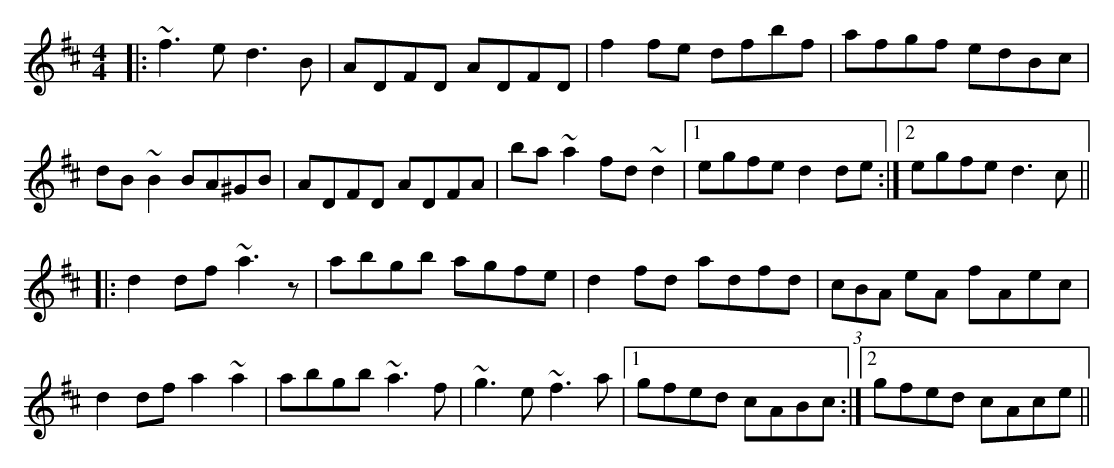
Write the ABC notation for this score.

X:1
M:4/4
K:D
|:~f3e d3B|ADFD ADFD|f2fe dfbf|afgf edBc|
dB~B2 BA^GB|ADFD ADFA|ba~a2 fd~d2|1 egfe d2de:|2 egfe d3c||
|:d2df ~a3z|abgb agfe|d2fd adfd|(3cBA eA fAec|
d2df a2~a2|abgb ~a3f|~g3e ~f3a|1 gfed cABc:|2 gfed cAce||
